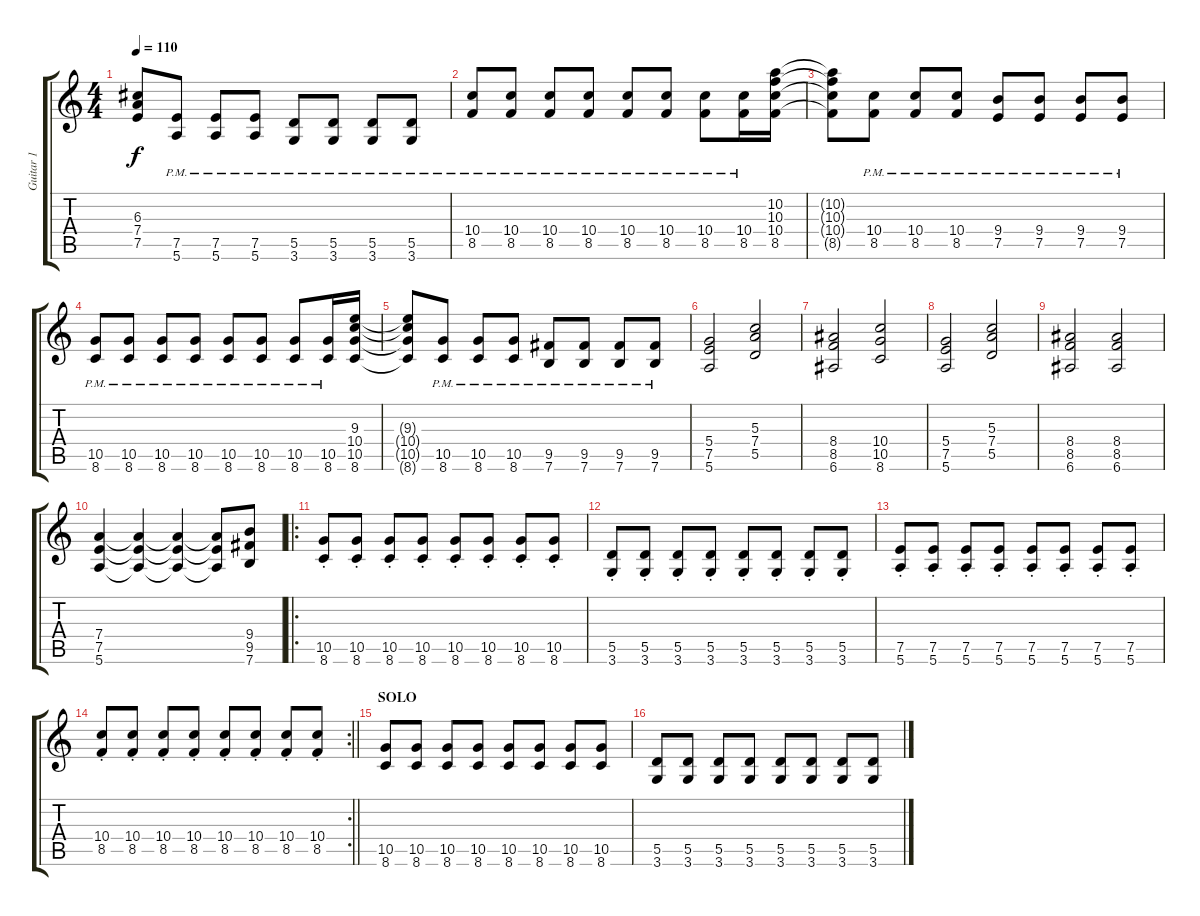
\track ("Guitar 1" "Guitar 1") {instrument overdrivenguitar}
\staff {score tabs}
\tuning (E4 B3 G3 D3 A2 E2) {hide}
\ts (4 4)
\tempo 110
\clef g2
\ks c
(6.3{t} 7.4{t} 7.5{t}).8{dy f} (7.5{pm} 5.6{pm}).8 (7.5{pm} 5.6{pm}).8 (7.5{pm} 5.6{pm}).8 (5.5{pm} 3.6{pm}).8 (5.5{pm} 3.6{pm}).8 (5.5{pm} 3.6{pm}).8 (5.5{pm} 3.6{pm}).8 |
(10.4{pm} 8.5{pm}).8 (10.4{pm} 8.5{pm}).8 (10.4{pm} 8.5{pm}).8 (10.4{pm} 8.5{pm}).8 (10.4{pm} 8.5{pm}).8 (10.4{pm} 8.5{pm}).8 (10.4{pm} 8.5{pm}).8 (10.4{pm} 8.5{pm}).16 (10.2 10.3 10.4 8.5).16 |
(10.2{t} 10.3{t} 10.4{t} 8.5{t}).8 (10.4{pm} 8.5{pm}).8 (10.4{pm} 8.5{pm}).8 (10.4{pm} 8.5{pm}).8 (9.4{pm} 7.5{pm}).8 (9.4{pm} 7.5{pm}).8 (9.4{pm} 7.5{pm}).8 (9.4{pm} 7.5{pm}).8 |
(10.5{pm} 8.6{pm}).8 (10.5{pm} 8.6{pm}).8 (10.5{pm} 8.6{pm}).8 (10.5{pm} 8.6{pm}).8 (10.5{pm} 8.6{pm}).8 (10.5{pm} 8.6{pm}).8 (10.5{pm} 8.6{pm}).8 (10.5{pm} 8.6{pm}).16 (9.3 10.4 10.5 8.6).16 |
(9.3{t} 10.4{t} 10.5{t} 8.6{t}).8 (10.5{pm} 8.6{pm}).8 (10.5{pm} 8.6{pm}).8 (10.5{pm} 8.6{pm}).8 (9.5{pm} 7.6{pm}).8 (9.5{pm} 7.6{pm}).8 (9.5{pm} 7.6{pm}).8 (9.5{pm} 7.6{pm}).8 |
(5.4 7.5 5.6).2 (5.3 7.4 5.5).2 |
(8.4 8.5 6.6).2 (10.4 10.5 8.6).2 |
(5.4 7.5 5.6).2 (5.3 7.4 5.5).2 |
(8.4 8.5 6.6).2 (8.4 8.5 6.6).2 |
(7.4 7.5 5.6).4 (7.4{t} 7.5{t} 5.6{t}).4 (7.4{t} 7.5{t} 5.6{t}).4 (7.4{t} 7.5{t} 5.6{t}).8 (9.4 9.5 7.6).8 |
\ro
(10.5{st} 8.6{st}).8 (10.5{st} 8.6{st}).8 (10.5{st} 8.6{st}).8 (10.5{st} 8.6{st}).8 (10.5{st} 8.6{st}).8 (10.5{st} 8.6{st}).8 (10.5{st} 8.6{st}).8 (10.5{st} 8.6{st}).8 |
(5.5{st} 3.6{st}).8 (5.5{st} 3.6{st}).8 (5.5{st} 3.6{st}).8 (5.5{st} 3.6{st}).8 (5.5{st} 3.6{st}).8 (5.5{st} 3.6{st}).8 (5.5{st} 3.6{st}).8 (5.5{st} 3.6{st}).8 |
(7.5{st} 5.6{st}).8 (7.5{st} 5.6{st}).8 (7.5{st} 5.6{st}).8 (7.5{st} 5.6{st}).8 (7.5{st} 5.6{st}).8 (7.5{st} 5.6{st}).8 (7.5{st} 5.6{st}).8 (7.5{st} 5.6{st}).8 |
\rc 2
\barLineRight lightlight
(10.4{st} 8.5{st}).8 (10.4{st} 8.5{st}).8 (10.4{st} 8.5{st}).8 (10.4{st} 8.5{st}).8 (10.4{st} 8.5{st}).8 (10.4{st} 8.5{st}).8 (10.4{st} 8.5{st}).8 (10.4{st} 8.5{st}).8 |
\section ("" "SOLO")
(10.5 8.6).8 (10.5 8.6).8 (10.5 8.6).8 (10.5 8.6).8 (10.5 8.6).8 (10.5 8.6).8 (10.5 8.6).8 (10.5 8.6).8 |
(5.5 3.6).8 (5.5 3.6).8 (5.5 3.6).8 (5.5 3.6).8 (5.5 3.6).8 (5.5 3.6).8 (5.5 3.6).8 (5.5 3.6).8
